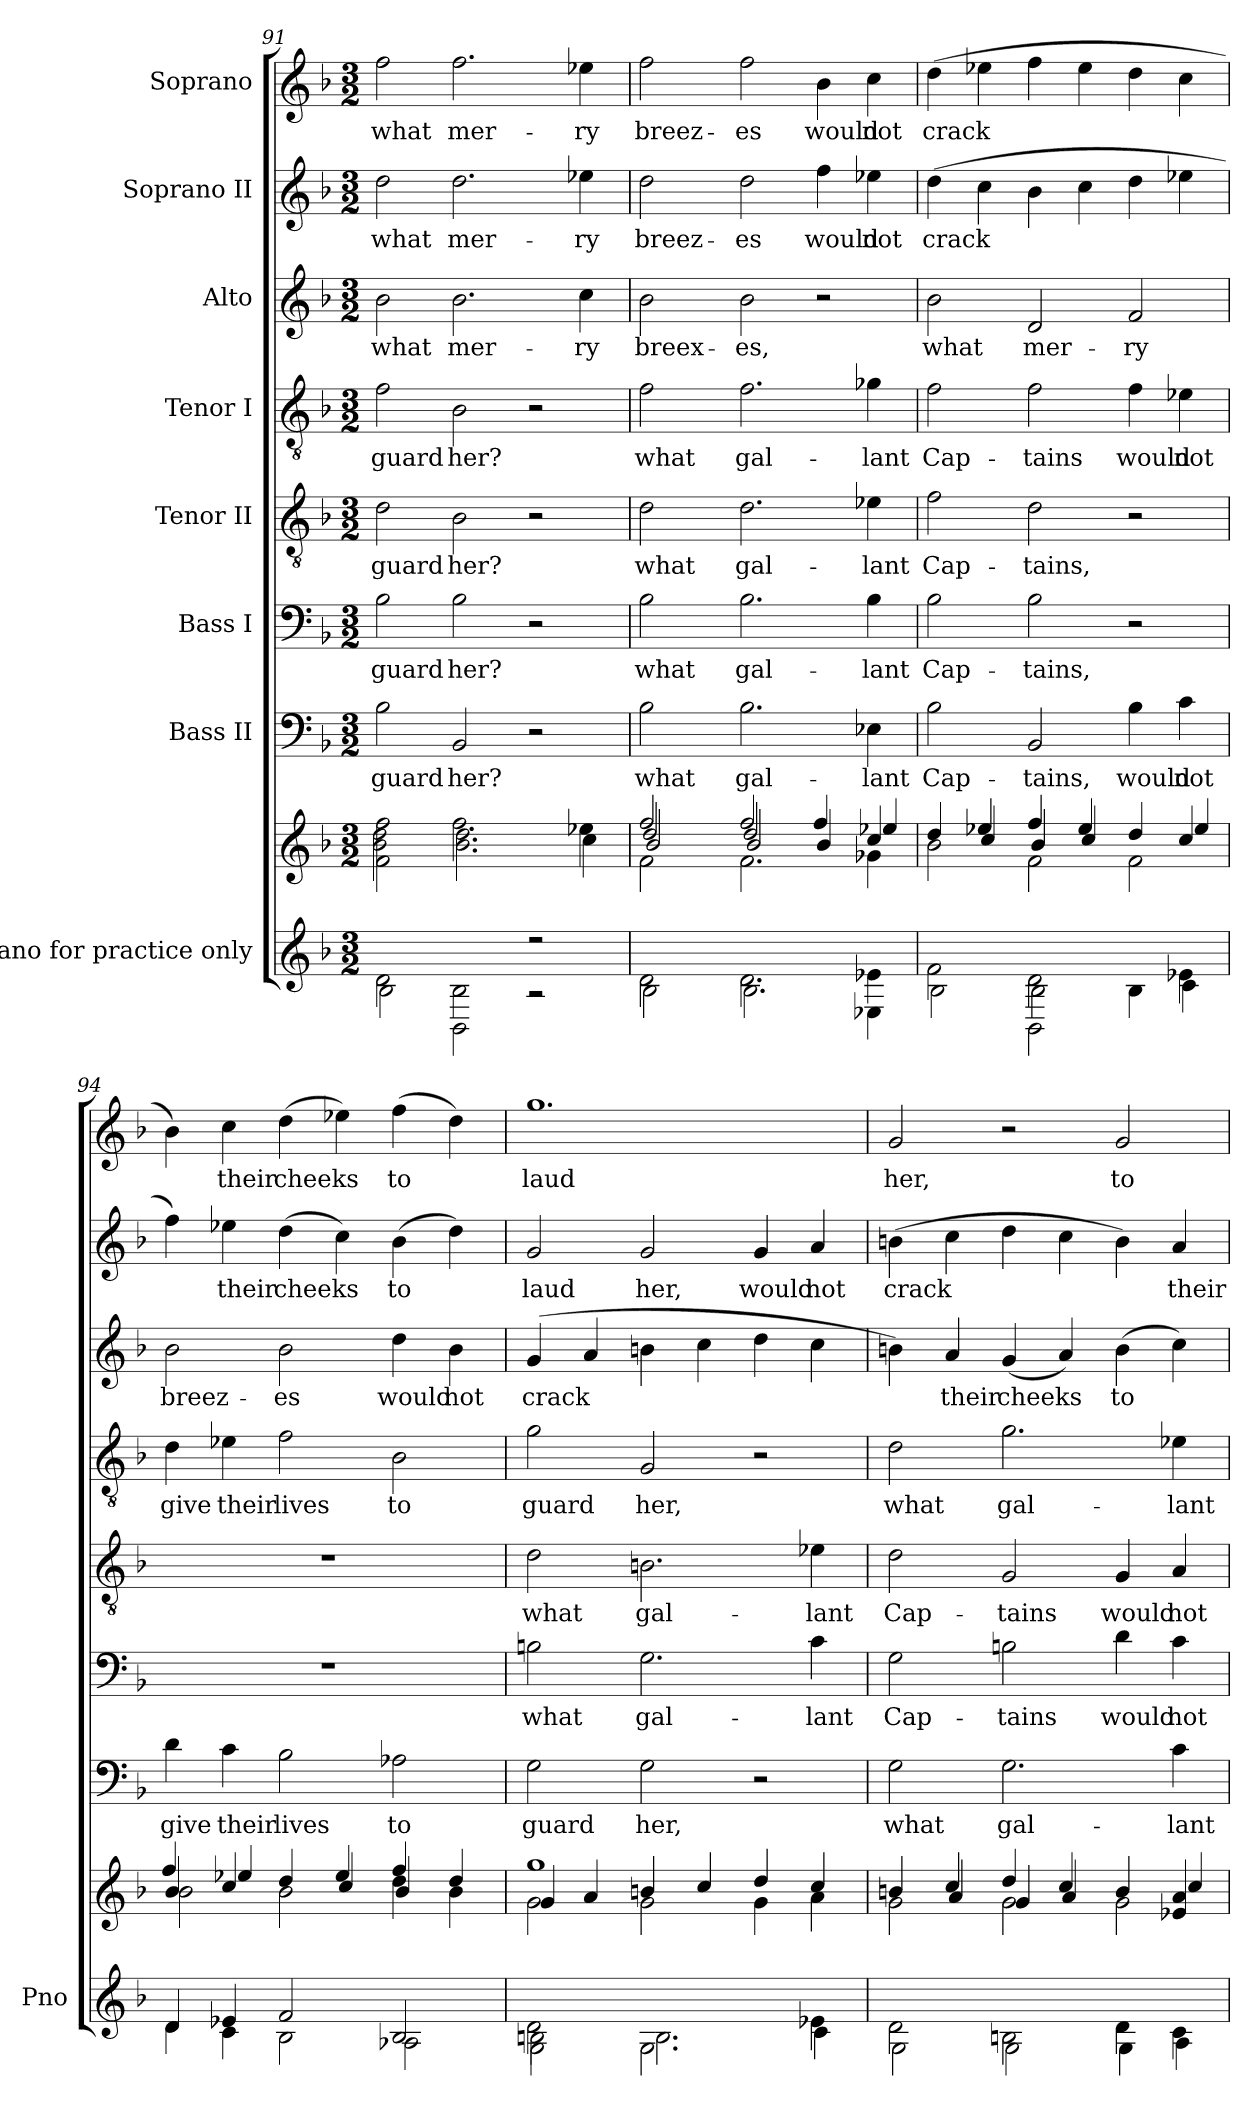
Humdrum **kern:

**kern	**kern	**kern	**text	**kern	**text	**kern	**text	**kern	**text	**kern	**text	**kern	**text	**kern	**text
*part8	*part8	*part7	*part7	*part6	*part6	*part5	*part5	*part4	*part4	*part3	*part3	*part2	*part2	*part1	*part1
*staff9	*staff8	*staff7	*staff7	*staff6	*staff6	*staff5	*staff5	*staff4	*staff4	*staff3	*staff3	*staff2	*staff2	*staff1	*staff1
*I"Piano for practice only	*	*I"Bass II	*	*I"Bass I	*	*I"Tenor II	*	*I"Tenor I	*	*I"Alto	*	*I"Soprano II	*	*I"Soprano	*
*I'Pno	*	*	*	*	*	*	*	*	*	*	*	*	*	*	*
*clefG2	*clefG2	*clefF4	*	*clefF4	*	*clefGv2	*	*clefGv2	*	*clefG2	*	*clefG2	*	*clefG2	*
*k[b-]	*k[b-]	*k[b-]	*	*k[b-]	*	*k[b-]	*	*k[b-]	*	*k[b-]	*	*k[b-]	*	*k[b-]	*
*M3/2	*M3/2	*M3/2	*	*M3/2	*	*M3/2	*	*M3/2	*	*M3/2	*	*M3/2	*	*M3/2	*
=91	=91	=91	=91	=91	=91	=91	=91	=91	=91	=91	=91	=91	=91	=91	=91
*^	*^	*	*	*	*	*	*	*	*	*	*	*	*	*	*
*	*^	*	*^	*	*	*	*	*	*	*	*	*	*	*	*	*	*
2d\	2B-\	2ryy	2f\ 2ff\	2dd\	2b-\	2B-\	guard	2B-\	guard	2d\	guard	2f\	guard	2b-\	what	2dd\	what	2ff\	what
2B-\	2ryy	2BB-\	2.ff\	2.dd\	2.b-\	2BB-/	her?	2B-\	her?	2B-\	her?	2B-\	her?	2.b-\	mer-	2.dd\	mer-	2.ff\	mer-
2r	2r	2ryy	.	.	.	2r	.	2r	.	2r	.	2r	.	.	.	.	.	.	.
.	.	.	4ee-X\	4cc\	4ryy	.	.	.	.	.	.	.	.	4cc\	-ry	4ee-X\	-ry	4ee-X\	-ry
=92	=92	=92	=92	=92	=92	=92	=92	=92	=92	=92	=92	=92	=92	=92	=92	=92	=92	=92	=92
*	*	*	*	*	*^	*	*	*	*	*	*	*	*	*	*	*	*	*	*
2d\	2B-\	4ryy	2ff/	2dd/	2b-/	2f\	2B-\	what	2B-\	what	2d\	what	2f\	what	2b-\	breex-	2dd\	breez-	2ff\	breez-
*	*v	*v	*	*	*	*	*	*	*	*	*	*	*	*	*	*	*	*	*	*
2.d\	2.B-\	2ff/	2dd/	2b-/	2.f\	2.B-\	gal-	2.B-\	gal-	2.d\	gal-	2.f\	gal-	2b-\	-es,	2dd\	-es	2ff\	-es
.	.	4b-/	4ff/	2ryy	.	.	.	.	.	.	.	.	.	2r	.	4ff\	would	4b-\	would
*	*^	*	*	*	*	*	*	*	*	*	*	*	*	*	*	*	*	*	*
4e-X\	4ryy	4E-X\	4cc/	4ee-X/	.	4g-X\	4E-X\	-lant	4B-\	-lant	4e-X\	-lant	4g-X\	-lant	.	.	4ee-X\	not	4cc\	not
*	*	*	*	*	*v	*v	*	*	*	*	*	*	*	*	*	*	*	*	*	*
=93	=93	=93	=93	=93	=93	=93	=93	=93	=93	=93	=93	=93	=93	=93	=93	=93	=93	=93	=93
*	*	*^	*	*	*	*	*	*	*	*	*	*	*	*	*	*	*	*	*
2f\	4ryy	2B-\	2ryy	4dd/	4ryy	2b-\	2B-\	Cap-	2B-\	Cap-	2f\	Cap-	2f\	Cap-	2b-\	what	(4dd\	crack	(4dd\	crack
.	4ryy@	.	.	4ee-X/	4cc/	.	.	.	.	.	.	.	.	.	.	.	4cc\	.	4ee-X\	.
2d\	4ryy@	2B-\	2BB-\	4ff/	4b-/	2f\	2BB-/	-tains,	2B-\	-tains,	2d\	-tains,	2f\	tains	2d/	mer-	4b-\	.	4ff\	.
.	4ryy@	.	.	4ee-/	4cc/	.	.	.	.	.	.	.	.	.	.	.	4cc\	.	4ee-\	.
4B-\	4ryy@	2ryy	2ryy	4dd/	4ryy	2f\	4B-\	would	2r	.	2r	.	4f\	would	2f/	-ry	4dd\	.	4dd\	.
4e-X\	4c\	.	.	4cc/	4ee-/	.	4c\	not	.	.	.	.	4e-X\	not	.	.	4ee-X\	.	4cc\	.
*	*v	*v	*v	*	*	*	*	*	*	*	*	*	*	*	*	*	*	*	*	*
=94	=94	=94	=94	=94	=94	=94	=94	=94	=94	=94	=94	=94	=94	=94	=94	=94	=94	=94
4d/	4d\	4b-/	4ff/	2b-\	4d\	give	1.r	.	1.r	.	4d\	give	2b-\	breez-	4ff\)	.	4b-\)	.
4e-X/	4c\	4cc/	4ee-X/	.	4c\	their	.	.	.	.	4e-X\	their	.	.	4ee-X\	their	4cc\	their
2f/	2B-\	4dd/	4ryy	2b-\	2B-\	lives	.	.	.	.	2f\	lives	2b-\	-es	(4dd\	cheeks	(4dd\	cheeks
.	.	4ee-/	4cc/	.	.	.	.	.	.	.	.	.	.	.	4cc\)	.	4ee-X\)	.
2B-/	2A-X\	4ff/	4b-/	4dd\	2A-X\	to	.	.	.	.	2B-\	to	4dd\	would	(4b-\	to	(4ff\	to
.	.	4dd/	4ryy	4b-\	.	.	.	.	.	.	.	.	4b-\	not	4dd\)	.	4dd\)	.
=95	=95	=95	=95	=95	=95	=95	=95	=95	=95	=95	=95	=95	=95	=95	=95	=95	=95	=95
*	*^	*	*	*	*	*	*	*	*	*	*	*	*	*	*	*	*	*
2d\	2Bn\	2G\	1gg	2g\	4g/	2G\	guard	2Bn\	what	2d\	what	2g\	guard	(4g/	crack	2g/	laud	1.gg	laud
.	.	.	.	.	4a/	.	.	.	.	.	.	.	.	4a/	.	.	.	.	.
2.G\	2.B\	1ryy	.	2g\	4bn/	2G\	her,	2.G\	gal-	2.Bn\	gal-	2G/	her,	4bn\	.	2g/	her,	.	.
.	.	.	.	.	4cc/	.	.	.	.	.	.	.	.	4cc\	.	.	.	.	.
.	.	.	2ryy	4g\	4dd/	2r	.	.	.	.	.	2r	.	4dd\	.	4g/	would	.	.
4e-X\	4c\	.	.	4a\	4cc/	.	.	4c\	lant	4e-X\	-lant	.	.	4cc\	.	4a/	not	.	.
*	*v	*v	*	*	*	*	*	*	*	*	*	*	*	*	*	*	*	*	*
=96	=96	=96	=96	=96	=96	=96	=96	=96	=96	=96	=96	=96	=96	=96	=96	=96	=96	=96
2d\	2G\	2g\	4bn/	4ryy	2G\	what	2G\	Cap-	2d\	Cap-	2d\	what	4bn\)	.	(4bn\	crack	2g/	her,
.	.	.	4cc/	4a/	.	.	.	.	.	.	.	.	4a/	their	4cc\	.	.	.
2Bn\	2G\	2g\	4dd/	4g/	2.G\	gal-	2Bn\	-tains	2G/	-tains	2.g\	gal-	(4g/	cheeks	4dd\	.	2r	.
.	.	.	4cc/	4a/	.	.	.	.	.	.	.	.	4a/)	.	4cc\	.	.	.
4d\	4G\	2g\	4ryy	4b/	.	.	4d\	would	4G/	would	.	.	(4b\	to	4b\)	.	2g/	to
4c\	4A\	.	4e-X/ 4a/	4cc/	4c\	-lant	4c\	not	4A/	not	4e-X\	-lant	4cc\)	.	4a/	their	.	.
*v	*v	*	*	*	*	*	*	*	*	*	*	*	*	*	*	*	*	*
*	*v	*v	*v	*	*	*	*	*	*	*	*	*	*	*	*	*	*
=	=	=	=	=	=	=	=	=	=	=	=	=	=	=	=
*-	*-	*-	*-	*-	*-	*-	*-	*-	*-	*-	*-	*-	*-	*-	*-
